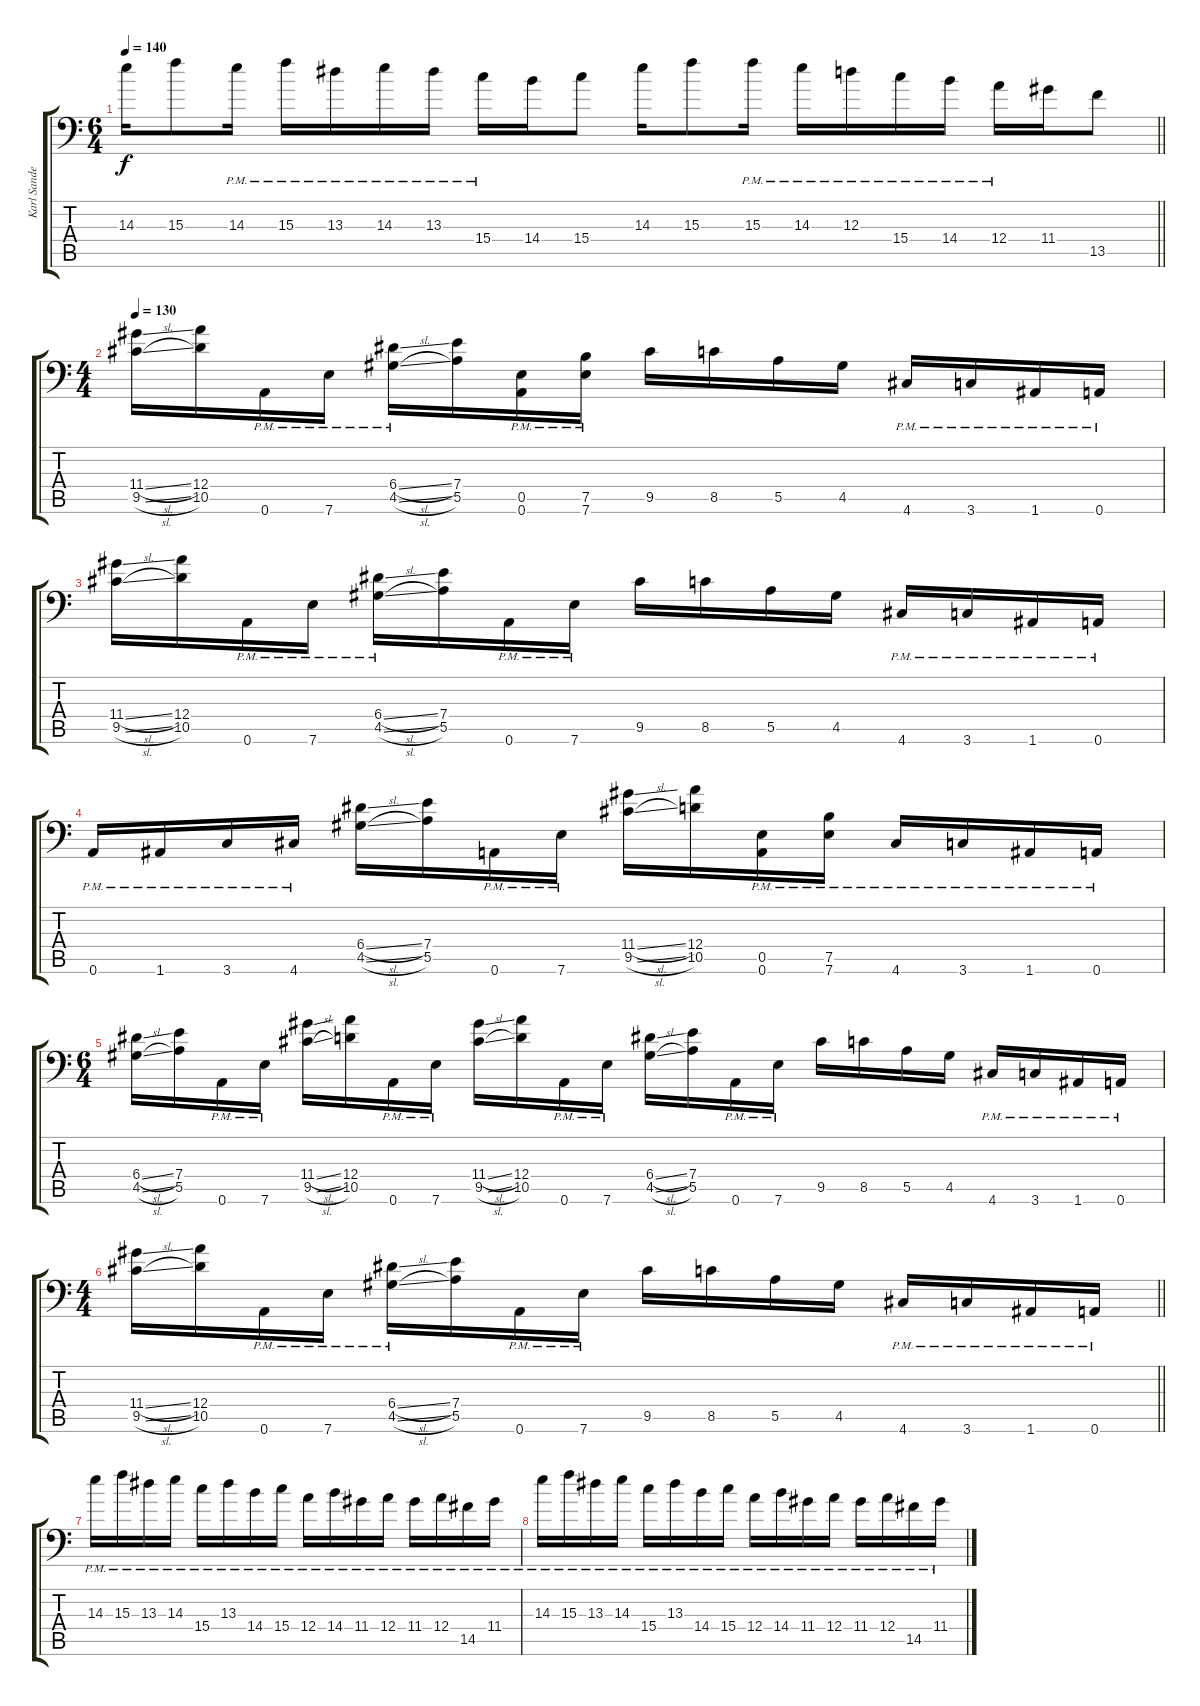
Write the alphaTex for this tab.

\track ("Karl Sanders" "Karl Sande") {instrument distortionguitar}
\staff {score tabs}
\tuning (B3 Gb3 D3 A2 E2 A1) {hide}
\ts (6 4)
\tempo 140
\clef f4
\barLineRight lightlight
\ks c
14.3.16{dy f} 15.3.8 14.3{pm}.16 15.3{pm}.16 13.3{pm}.16 14.3{pm}.16 13.3{pm}.16 15.4{pm}.16 14.4.16 15.4.8 14.3.16 15.3.8 15.3{pm}.16 14.3{pm}.16 12.3{pm}.16 15.4{pm}.16 14.4{pm}.16 12.4{pm}.16 11.4.16 13.5.8 |
\ts (4 4)
\tempo 130
(11.4{sl} 9.5{sl}).16 (12.4 10.5).16 0.6{pm}.16 7.6{pm}.16 (6.4{sl pm} 4.5{sl pm}).16 (7.4 5.5).16 (0.5{pm} 0.6{pm}).16 (7.5{pm} 7.6{pm}).16 9.5.16 8.5.16 5.5.16 4.5.16 4.6{pm}.16 3.6{pm}.16 1.6{pm}.16 0.6{pm}.16 |
(11.4{sl} 9.5{sl}).16 (12.4 10.5).16 0.6{pm}.16 7.6{pm}.16 (6.4{sl pm} 4.5{sl pm}).16 (7.4 5.5).16 0.6{pm}.16 7.6{pm}.16 9.5.16 8.5.16 5.5.16 4.5.16 4.6{pm}.16 3.6{pm}.16 1.6{pm}.16 0.6{pm}.16 |
0.6{pm}.16 1.6{pm}.16 3.6{pm}.16 4.6{pm}.16 (6.4{sl} 4.5{sl}).16 (7.4 5.5).16 0.6{pm}.16 7.6{pm}.16 (11.4{sl} 9.5{sl}).16 (12.4 10.5).16 (0.5{pm} 0.6{pm}).16 (7.5{pm} 7.6{pm}).16 4.6{pm}.16 3.6{pm}.16 1.6{pm}.16 0.6{pm}.16 |
\ts (6 4)
(6.4{sl} 4.5{sl}).16 (7.4 5.5).16 0.6{pm}.16 7.6{pm}.16 (11.4{sl} 9.5{sl}).16 (12.4 10.5).16 0.6{pm}.16 7.6{pm}.16 (11.4{sl} 9.5{sl}).16 (12.4 10.5).16 0.6{pm}.16 7.6{pm}.16 (6.4{sl} 4.5{sl}).16 (7.4 5.5).16 0.6{pm}.16 7.6{pm}.16 9.5.16 8.5.16 5.5.16 4.5.16 4.6{pm}.16 3.6{pm}.16 1.6{pm}.16 0.6{pm}.16 |
\ts (4 4)
\barLineRight lightlight
(11.4{sl} 9.5{sl}).16 (12.4 10.5).16 0.6{pm}.16 7.6{pm}.16 (6.4{sl pm} 4.5{sl pm}).16 (7.4 5.5).16 0.6{pm}.16 7.6{pm}.16 9.5.16 8.5.16 5.5.16 4.5.16 4.6{pm}.16 3.6{pm}.16 1.6{pm}.16 0.6{pm}.16 |
14.3{pm}.16 15.3{pm}.16 13.3{pm}.16 14.3{pm}.16 15.4{pm}.16 13.3{pm}.16 14.4{pm}.16 15.4{pm}.16 12.4{pm}.16 14.4{pm}.16 11.4{pm}.16 12.4{pm}.16 11.4{pm}.16 12.4{pm}.16 14.5{pm}.16 11.4{pm}.16 |
14.3{pm}.16 15.3{pm}.16 13.3{pm}.16 14.3{pm}.16 15.4{pm}.16 13.3{pm}.16 14.4{pm}.16 15.4{pm}.16 12.4{pm}.16 14.4{pm}.16 11.4{pm}.16 12.4{pm}.16 11.4{pm}.16 12.4{pm}.16 14.5{pm}.16 11.4{pm}.16
